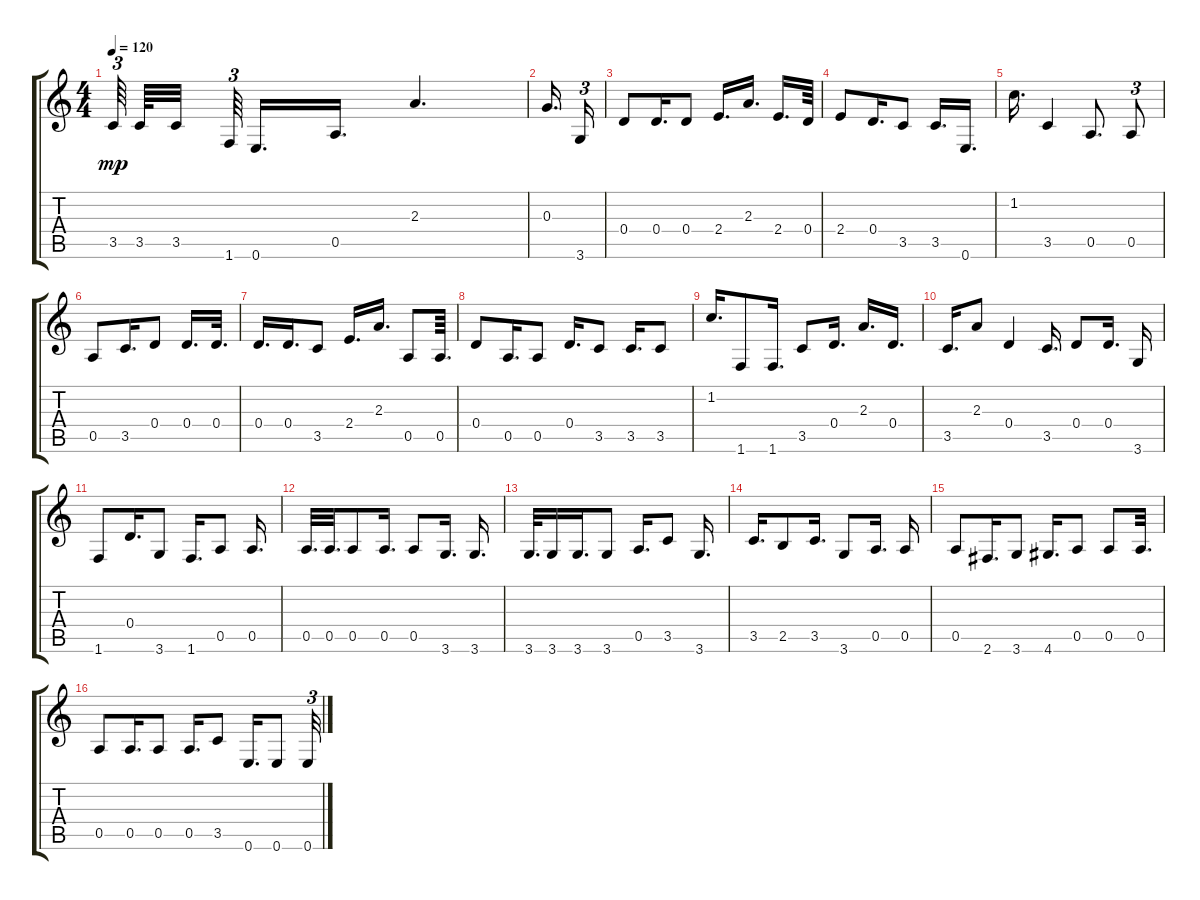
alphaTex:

\track "" {instrument acousticguitarnylon}
\staff {score tabs}
\tuning (E4 B3 G3 D3 A2 E2) {hide}
\ts (4 4)
\tempo 120
\clef g2
\ks c
3.5.64{tu (3 2) dy mp} 3.5.64 3.5.32 1.6.64{tu (3 2)} 0.6.16{d} 0.5.16{d} 2.3.4{d} |
0.3.16{d} 3.6.16{tu (3 2)} |
0.4.8 0.4.16{d} 0.4.8 2.4.16{d} 2.3.16{d} 2.4.16{d} 0.4.64 |
2.4.8 0.4.16{d} 3.5.8 3.5.16{d} 0.6.16{d} |
1.2.16{d} 3.5.4 0.5.8{d} 0.5.8{tu (3 2)} |
0.5.8 3.5.16{d} 0.4.8 0.4.16{d} 0.4.32{d} |
0.4.16{d} 0.4.16{d} 3.5.8 2.4.16{d} 2.3.16{d} 0.5.8 0.5.64{d} |
0.4.8 0.5.16{d} 0.5.8 0.4.16{d} 3.5.8 3.5.16{d} 3.5.8 |
1.2.16{d} 1.6.8 1.6.16{d} 3.5.8 0.4.16{d} 2.3.16{d} 0.4.16{d} |
3.5.16{d} 2.3.8 0.4.4 3.5.16{d} 0.4.8 0.4.16{d} 3.6.16 |
1.6.8 0.4.16{d} 3.6.8 1.6.16{d} 0.5.8 0.5.16{d} |
0.5.32{d} 0.5.32{d} 0.5.8 0.5.16{d} 0.5.8 3.6.16{d} 3.6.16{d} |
3.6.32{d} 3.6.16 3.6.16{d} 3.6.8 0.5.16{d} 3.5.8 3.6.16{d} |
3.5.16{d} 2.5.8 3.5.16{d} 3.6.8 0.5.16{d} 0.5.16 |
0.5.8 2.6.16{d} 3.6.8 4.6.16{d} 0.5.8 0.5.8 0.5.32{d} |
0.5.8 0.5.16{d} 0.5.8 0.5.16{d} 3.5.8 0.6.16{d} 0.6.8 0.6.32{tu (3 2)}
